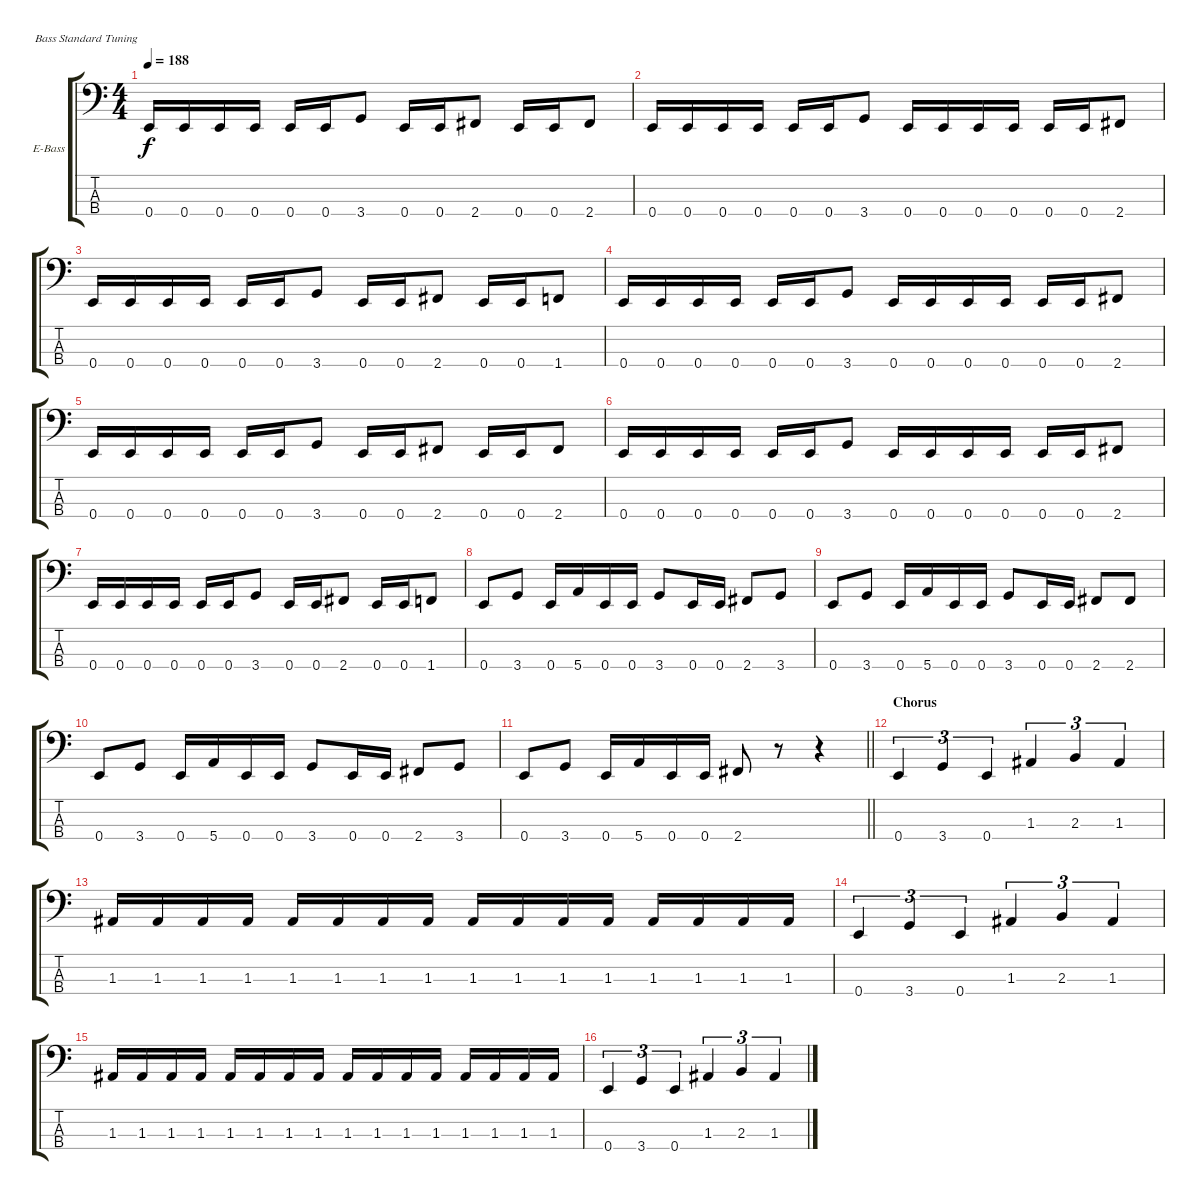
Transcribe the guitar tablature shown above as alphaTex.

\bracketExtendMode groupsimilarinstruments
\firstSystemTrackNameOrientation horizontal
\otherSystemsTrackNameOrientation horizontal
\track ("Bass" "E-Bass") {instrument electricbassfinger}
\staff {score tabs}
\tuning (G2 D2 A1 E1)
\ts (4 4)
\tempo 188
\clef f4
\ks c
0.4.16{dy f} 0.4.16 0.4.16 0.4.16 0.4.16 0.4.16 3.4.8 0.4.16 0.4.16 2.4.8 0.4.16 0.4.16 2.4.8 |
0.4.16 0.4.16 0.4.16 0.4.16 0.4.16 0.4.16 3.4.8 0.4.16 0.4.16 0.4.16 0.4.16 0.4.16 0.4.16 2.4.8 |
0.4.16 0.4.16 0.4.16 0.4.16 0.4.16 0.4.16 3.4.8 0.4.16 0.4.16 2.4.8 0.4.16 0.4.16 1.4.8 |
0.4.16 0.4.16 0.4.16 0.4.16 0.4.16 0.4.16 3.4.8 0.4.16 0.4.16 0.4.16 0.4.16 0.4.16 0.4.16 2.4.8 |
0.4.16 0.4.16 0.4.16 0.4.16 0.4.16 0.4.16 3.4.8 0.4.16 0.4.16 2.4.8 0.4.16 0.4.16 2.4.8 |
0.4.16 0.4.16 0.4.16 0.4.16 0.4.16 0.4.16 3.4.8 0.4.16 0.4.16 0.4.16 0.4.16 0.4.16 0.4.16 2.4.8 |
0.4.16 0.4.16 0.4.16 0.4.16 0.4.16 0.4.16 3.4.8 0.4.16 0.4.16 2.4.8 0.4.16 0.4.16 1.4.8 |
0.4.8 3.4.8 0.4.16 5.4.16 0.4.16 0.4.16 3.4.8 0.4.16 0.4.16 2.4.8 3.4.8 |
0.4.8 3.4.8 0.4.16 5.4.16 0.4.16 0.4.16 3.4.8 0.4.16 0.4.16 2.4.8 2.4.8 |
0.4.8 3.4.8 0.4.16 5.4.16 0.4.16 0.4.16 3.4.8 0.4.16 0.4.16 2.4.8 3.4.8 |
\barLineRight lightlight
0.4.8 3.4.8 0.4.16 5.4.16 0.4.16 0.4.16 2.4.8 r.8 r.4 |
\section ("" "Chorus")
0.4.4{tu (3 2)} 3.4.4{tu (3 2)} 0.4.4{tu (3 2)} 1.3.4{tu (3 2)} 2.3.4{tu (3 2)} 1.3.4{tu (3 2)} |
1.3.16 1.3.16 1.3.16 1.3.16 1.3.16 1.3.16 1.3.16 1.3.16 1.3.16 1.3.16 1.3.16 1.3.16 1.3.16 1.3.16 1.3.16 1.3.16 |
0.4.4{tu (3 2)} 3.4.4{tu (3 2)} 0.4.4{tu (3 2)} 1.3.4{tu (3 2)} 2.3.4{tu (3 2)} 1.3.4{tu (3 2)} |
1.3.16 1.3.16 1.3.16 1.3.16 1.3.16 1.3.16 1.3.16 1.3.16 1.3.16 1.3.16 1.3.16 1.3.16 1.3.16 1.3.16 1.3.16 1.3.16 |
0.4.4{tu (3 2)} 3.4.4{tu (3 2)} 0.4.4{tu (3 2)} 1.3.4{tu (3 2)} 2.3.4{tu (3 2)} 1.3.4{tu (3 2)}
